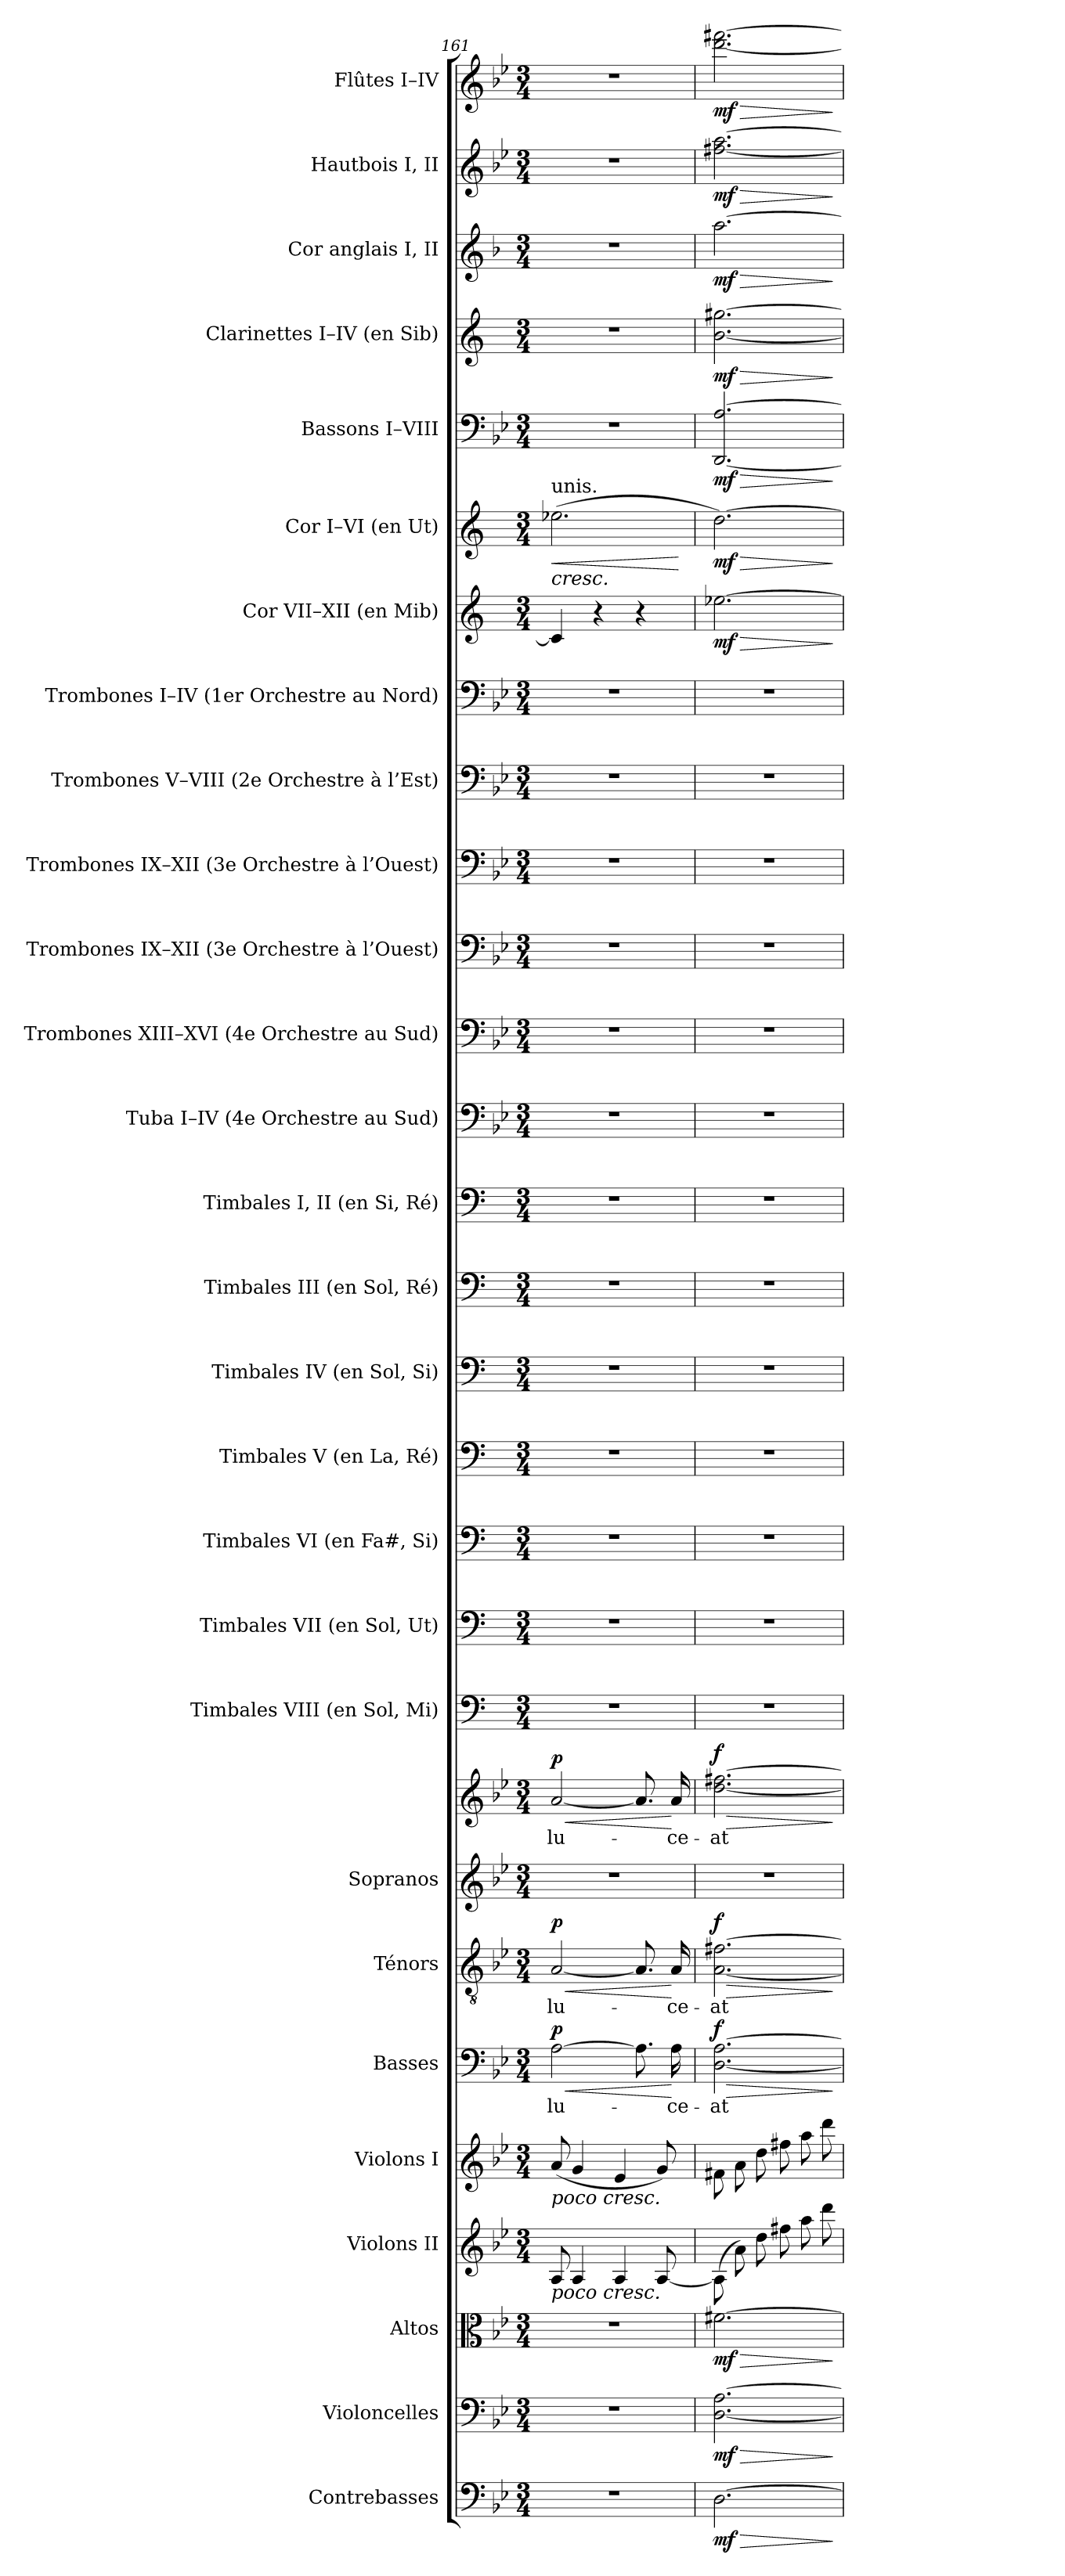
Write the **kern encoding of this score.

**kern	**dynam	**kern	**dynam	**kern	**dynam	**kern	**kern	**kern	**text	**dynam	**kern	**text	**dynam	**kern	**kern	**text	**dynam	**kern	**kern	**kern	**kern	**kern	**kern	**kern	**kern	**kern	**kern	**kern	**kern	**kern	**kern	**dynam	**kern	**dynam	**kern	**dynam	**kern	**dynam	**kern	**dynam	**kern	**dynam	**kern	**dynam
*part28	*part28	*part27	*part27	*part26	*part26	*part25	*part24	*part23	*part23	*part23	*part22	*part22	*part22	*part21	*part21	*part21	*part21	*part20	*part19	*part18	*part17	*part16	*part15	*part14	*part13	*part12	*part11	*part10	*part9	*part8	*part7	*part7	*part6	*part6	*part5	*part5	*part4	*part4	*part3	*part3	*part2	*part2	*part1	*part1
*staff29	*staff29	*staff28	*staff28	*staff27	*staff27	*staff26	*staff25	*staff24	*staff24	*staff24	*staff23	*staff23	*staff23	*staff22	*staff21	*staff21	*staff21/22	*staff20	*staff19	*staff18	*staff17	*staff16	*staff15	*staff14	*staff13	*staff12	*staff11	*staff10	*staff9	*staff8	*staff7	*staff7	*staff6	*staff6	*staff5	*staff5	*staff4	*staff4	*staff3	*staff3	*staff2	*staff2	*staff1	*staff1
*I"Contrebasses	*	*I"Violoncelles	*	*I"Altos	*	*I"Violons II	*I"Violons I	*I"Basses	*	*	*I"Ténors	*	*	*I"Sopranos	*	*	*	*I"Timbales VIII (en Sol, Mi)	*I"Timbales VII (en Sol, Ut)	*I"Timbales VI (en Fa#, Si)	*I"Timbales V (en La, Ré)	*I"Timbales IV (en Sol, Si)	*I"Timbales III (en Sol, Ré)	*I"Timbales I, II (en Si, Ré)	*I"Tuba I–IV (4e Orchestre au Sud)	*I"Trombones XIII–XVI (4e Orchestre au Sud)	*I"Trombones IX–XII (3e Orchestre à l’Ouest)	*I"Trombones IX–XII (3e Orchestre à l’Ouest)	*I"Trombones V–VIII (2e Orchestre à l’Est)	*I"Trombones I–IV (1er Orchestre au Nord)	*I"Cor VII–XII (en Mib)	*	*I"Cor I–VI (en Ut)	*	*I"Bassons I–VIII	*	*I"Clarinettes I–IV (en Sib)	*	*I"Cor anglais I, II	*	*I"Hautbois I, II	*	*I"Flûtes I–IV	*
*I'Cb.	*	*I'Vlles	*	*I'Altos	*	*I'Vns II	*I'Vns I	*I'Basses	*	*	*I'Tén.	*	*	*I'Sopr.	*	*	*	*I'VIII	*I'VII	*I'VI	*I'Timb.  V	*I'IV	*I'III	*I'I, II	*I'Tb.	*I'4e Orchestre	*	*I'Trb.  3e Orchestre	*I'2e Orchestre	*I'1er Orchestre	*I'Cor (Mib)	*	*I'Cor (Ut)	*	*I'Bns	*	*I'Cl. (Sib)	*	*I'C. a.	*	*I'Hb.	*	*I'Fl.	*
*clefF4	*	*clefF4	*	*clefC3	*	*clefG2	*clefG2	*clefF4	*	*	*clefGv2	*	*	*clefG2	*clefG2	*	*	*clefF4	*clefF4	*clefF4	*clefF4	*clefF4	*clefF4	*clefF4	*clefF4	*clefF4	*clefF4	*clefF4	*clefF4	*clefF4	*clefG2	*	*clefG2	*	*clefF4	*	*clefG2	*	*clefG2	*	*clefG2	*	*clefG2	*
*ITrd7c12	*	*	*	*	*	*	*	*	*	*	*ITrd7c12	*	*	*	*	*	*	*	*	*	*	*	*	*	*	*	*	*	*	*	*ITrd5c9	*	*ITrd7c12	*	*	*	*ITrd1c2	*	*ITrd4c7	*	*	*	*	*
*k[b-e-]	*	*k[b-e-]	*	*k[b-e-]	*	*k[b-e-]	*k[b-e-]	*k[b-e-]	*	*	*k[b-e-]	*	*	*k[b-e-]	*k[b-e-]	*	*	*k[]	*k[]	*k[]	*k[]	*k[]	*k[]	*k[]	*k[b-e-]	*k[b-e-]	*k[b-e-]	*k[b-e-]	*k[b-e-]	*k[b-e-]	*k[b-e-a-]	*	*k[]	*	*k[b-e-]	*	*k[b-e-]	*	*k[b-e-]	*	*k[b-e-]	*	*k[b-e-]	*
*B-:	*	*B-:	*	*B-:	*	*B-:	*B-:	*B-:	*	*	*B-:	*	*	*B-:	*B-:	*	*	*C:	*C:	*C:	*C:	*C:	*C:	*C:	*B-:	*B-:	*B-:	*B-:	*B-:	*B-:	*E-:	*	*C:	*	*B-:	*	*B-:	*	*B-:	*	*B-:	*	*B-:	*
*M3/4	*	*M3/4	*	*M3/4	*	*M3/4	*M3/4	*M3/4	*	*	*M3/4	*	*	*M3/4	*M3/4	*	*	*M3/4	*M3/4	*M3/4	*M3/4	*M3/4	*M3/4	*M3/4	*M3/4	*M3/4	*M3/4	*M3/4	*M3/4	*M3/4	*M3/4	*	*M3/4	*	*M3/4	*	*M3/4	*	*M3/4	*	*M3/4	*	*M3/4	*
=161	=161	=161	=161	=161	=161	=161	=161	=161	=161	=161	=161	=161	=161	=161	=161	=161	=161	=161	=161	=161	=161	=161	=161	=161	=161	=161	=161	=161	=161	=161	=161	=161	=161	=161	=161	=161	=161	=161	=161	=161	=161	=161	=161	=161
!LO:N:vis=1	!	!LO:N:vis=1	!	!LO:N:vis=1	!	!	!	!	!	!	!	!	!	!	!	!	!	!	!	!	!	!	!	!	!	!	!	!	!	!	!	!	!	!	!	!	!	!	!	!	!	!	!	!
!	!	!	!	!	!	!	!	!	!LO:LY:b:color=#000000	!LO:HP:b	!	!	!	!	!	!	!	!	!	!	!	!	!	!	!	!	!	!	!	!	!	!	!	!	!	!	!	!	!	!	!	!	!	!
!	!	!	!	!	!	!	!	!	!	!	!	!LO:LY:b:color=#000000	!LO:HP:b	!LO:N:vis=1	!	!	!	!	!	!	!	!	!	!	!	!	!	!	!	!	!	!	!	!	!	!	!	!	!	!	!	!	!	!
!	!	!	!	!	!	!	!	!	!	!	!	!	!	!	!	!	!	!	!	!	!	!	!	!	!	!	!	!	!	!	!	!	!LO:TX:a:t=unis.	!	!	!	!	!	!	!	!	!	!	!
!	!	!	!	!	!	!	!	!	!	!	!	!	!	!	!	!	!	!	!	!	!	!	!	!	!	!	!	!	!	!	!	!	!LO:TX:b:i:t=cresc.	!	!	!	!	!	!	!	!	!	!	!
!	!	!	!	!	!	!	!LO:TX:b:i:t=poco cresc.	!	!	!	!	!	!	!	!	!	!	!	!	!	!	!	!	!	!	!	!	!	!	!	!	!	!	!	!	!	!	!	!	!	!	!	!	!
!	!	!	!	!	!	!LO:TX:b:i:t=poco cresc.	!	!	!	!	!	!	!	!	!	!	!	!	!	!	!	!	!	!	!	!	!	!	!	!	!	!	!	!	!	!	!	!	!	!	!	!	!	!
!	!	!	!	!	!	!	!	!	!	!	!	!	!	!	!	!LO:LY:b:color=#000000	!LO:HP:b	!LO:N:vis=1	!LO:N:vis=1	!LO:N:vis=1	!LO:N:vis=1	!LO:N:vis=1	!LO:N:vis=1	!LO:N:vis=1	!LO:N:vis=1	!LO:N:vis=1	!LO:N:vis=1	!LO:N:vis=1	!LO:N:vis=1	!LO:N:vis=1	!	!	!	!LO:HP:b	!LO:N:vis=1	!	!LO:N:vis=1	!	!LO:N:vis=1	!	!LO:N:vis=1	!	!LO:N:vis=1	!
2.r	.	2.r	.	2.r	.	8Ai/	(8ai/	[>2Ai\	lu-	< p	[<2AAi/	lu-	< p	2.r	[<2ai/	lu-	< p	2.r	2.r	2.r	2.r	2.r	2.r	2.r	2.r	2.r	2.r	2.r	2.r	2.r	4E-i/]	.	(2.e-Xi\	<	2.r	.	2.r	.	2.r	.	2.r	.	2.r	.
.	.	.	.	.	.	4Ai/	4gi/	.	.	.	.	.	.	.	.	.	.	.	.	.	.	.	.	.	.	.	.	.	.	.	.	.	.	.	.	.	.	.	.	.	.	.	.	.
.	.	.	.	.	.	.	.	.	.	.	.	.	.	.	.	.	.	.	.	.	.	.	.	.	.	.	.	.	.	.	4r	.	.	.	.	.	.	.	.	.	.	.	.	.
.	.	.	.	.	.	4Ai/	4e-i/	.	.	.	.	.	.	.	.	.	.	.	.	.	.	.	.	.	.	.	.	.	.	.	.	.	.	.	.	.	.	.	.	.	.	.	.	.
.	.	.	.	.	.	.	.	8.Ai\]	.	.	8.AAi/]	.	.	.	8.ai/]	.	.	.	.	.	.	.	.	.	.	.	.	.	.	.	4r	.	.	.	.	.	.	.	.	.	.	.	.	.
.	.	.	.	.	.	[<8Ai/	8gi/)	.	.	.	.	.	.	.	.	.	.	.	.	.	.	.	.	.	.	.	.	.	.	.	.	.	.	.	.	.	.	.	.	.	.	.	.	.
!	!	!	!	!	!	!	!	!	!LO:LY:b:color=#000000	!	!	!	!	!	!	!	!	!	!	!	!	!	!	!	!	!	!	!	!	!	!	!	!	!	!	!	!	!	!	!	!	!	!	!
!	!	!	!	!	!	!	!	!	!	!	!	!LO:LY:b:color=#000000	!	!	!	!	!	!	!	!	!	!	!	!	!	!	!	!	!	!	!	!	!	!	!	!	!	!	!	!	!	!	!	!
!	!	!	!	!	!	!	!	!	!	!	!	!	!	!	!	!LO:LY:b:color=#000000	!	!	!	!	!	!	!	!	!	!	!	!	!	!	!	!	!	!	!	!	!	!	!	!	!	!	!	!
.	.	.	.	.	.	.	.	16Ai\	-ce-	[	16AAi/	-ce-	[	.	16ai/	-ce-	[	.	.	.	.	.	.	.	.	.	.	.	.	.	.	.	.	.	.	.	.	.	.	.	.	.	.	.
.	.	.	.	.	.	.	.	.	.	.	.	.	.	.	.	.	.	.	.	.	.	.	.	.	.	.	.	.	.	.	.	.	.	[	.	.	.	.	.	.	.	.	.	.
=162	=162	=162	=162	=162	=162	=162	=162	=162	=162	=162	=162	=162	=162	=162	=162	=162	=162	=162	=162	=162	=162	=162	=162	=162	=162	=162	=162	=162	=162	=162	=162	=162	=162	=162	=162	=162	=162	=162	=162	=162	=162	=162	=162	=162
!	!LO:HP:b	!	!LO:HP:b	!	!LO:HP:b	!	!	!	!	!	!	!	!	!	!	!	!	!	!	!	!	!	!	!	!	!	!	!	!	!	!	!	!	!	!	!	!	!	!	!	!	!	!	!
!	!	!	!	!	!	!	!	!	!LO:LY:b:color=#000000	!LO:HP:b	!	!	!	!	!	!	!	!	!	!	!	!	!	!	!	!	!	!	!	!	!	!	!	!	!	!	!	!	!	!	!	!	!	!
!	!	!	!	!	!	!	!	!	!	!	!	!LO:LY:b:color=#000000	!LO:HP:b	!LO:N:vis=1	!	!	!	!	!	!	!	!	!	!	!	!	!	!	!	!	!	!	!	!	!	!	!	!	!	!	!	!	!	!
!	!	!	!	!	!	!	!	!	!	!	!	!	!	!	!	!LO:LY:b:color=#000000	!LO:HP:b	!LO:N:vis=1	!LO:N:vis=1	!LO:N:vis=1	!LO:N:vis=1	!LO:N:vis=1	!LO:N:vis=1	!LO:N:vis=1	!LO:N:vis=1	!LO:N:vis=1	!LO:N:vis=1	!LO:N:vis=1	!LO:N:vis=1	!LO:N:vis=1	!	!LO:HP:b	!	!LO:HP:b	!	!LO:HP:b	!	!LO:HP:b	!	!LO:HP:b	!	!LO:HP:b	!	!LO:HP:b
[>2.DDi\	> mf	[<2.Di\ [>2.Ai	> mf	[>2.f#Xi\	> mf	(8Ai\]	8f#Xi\	[<2.Di\ [>2.Ai	-at	> f	[<2.AAi\ [>2.F#Xi	-at	> f	2.r	[<2.ddi\ [>2.ff#Xi	-at	> f	2.r	2.r	2.r	2.r	2.r	2.r	2.r	2.r	2.r	2.r	2.r	2.r	2.r	[>2.g-Xi\	> mf	[>2.di\)	> mf	[<2.DDi/ [>2.Ai	> mf	[<2.ai\ [>2.ff#Xi	> mf	[>2.ddi\	> mf	[<2.ff#Xi\ [>2.aai	> mf	[<2.dddi\ [>2.fff#Xi	> mf
.	.	.	.	.	.	8ai\)	8ai\	.	.	.	.	.	.	.	.	.	.	.	.	.	.	.	.	.	.	.	.	.	.	.	.	.	.	.	.	.	.	.	.	.	.	.	.	.
.	.	.	.	.	.	8ddi\	8ddi\	.	.	.	.	.	.	.	.	.	.	.	.	.	.	.	.	.	.	.	.	.	.	.	.	.	.	.	.	.	.	.	.	.	.	.	.	.
.	.	.	.	.	.	8ff#Xi\	8ff#Xi\	.	.	.	.	.	.	.	.	.	.	.	.	.	.	.	.	.	.	.	.	.	.	.	.	.	.	.	.	.	.	.	.	.	.	.	.	.
.	.	.	.	.	.	8aai\	8aai\	.	.	.	.	.	.	.	.	.	.	.	.	.	.	.	.	.	.	.	.	.	.	.	.	.	.	.	.	.	.	.	.	.	.	.	.	.
.	.	.	.	.	.	8dddi\	8dddi\	.	.	.	.	.	.	.	.	.	.	.	.	.	.	.	.	.	.	.	.	.	.	.	.	.	.	.	.	.	.	.	.	.	.	.	.	.
.	]	.	]	.	]	.	.	.	.	]	.	.	]	.	.	.	]	.	.	.	.	.	.	.	.	.	.	.	.	.	.	]	.	]	.	]	.	]	.	]	.	]	.	]
=	=	=	=	=	=	=	=	=	=	=	=	=	=	=	=	=	=	=	=	=	=	=	=	=	=	=	=	=	=	=	=	=	=	=	=	=	=	=	=	=	=	=	=	=
*-	*-	*-	*-	*-	*-	*-	*-	*-	*-	*-	*-	*-	*-	*-	*-	*-	*-	*-	*-	*-	*-	*-	*-	*-	*-	*-	*-	*-	*-	*-	*-	*-	*-	*-	*-	*-	*-	*-	*-	*-	*-	*-	*-	*-
